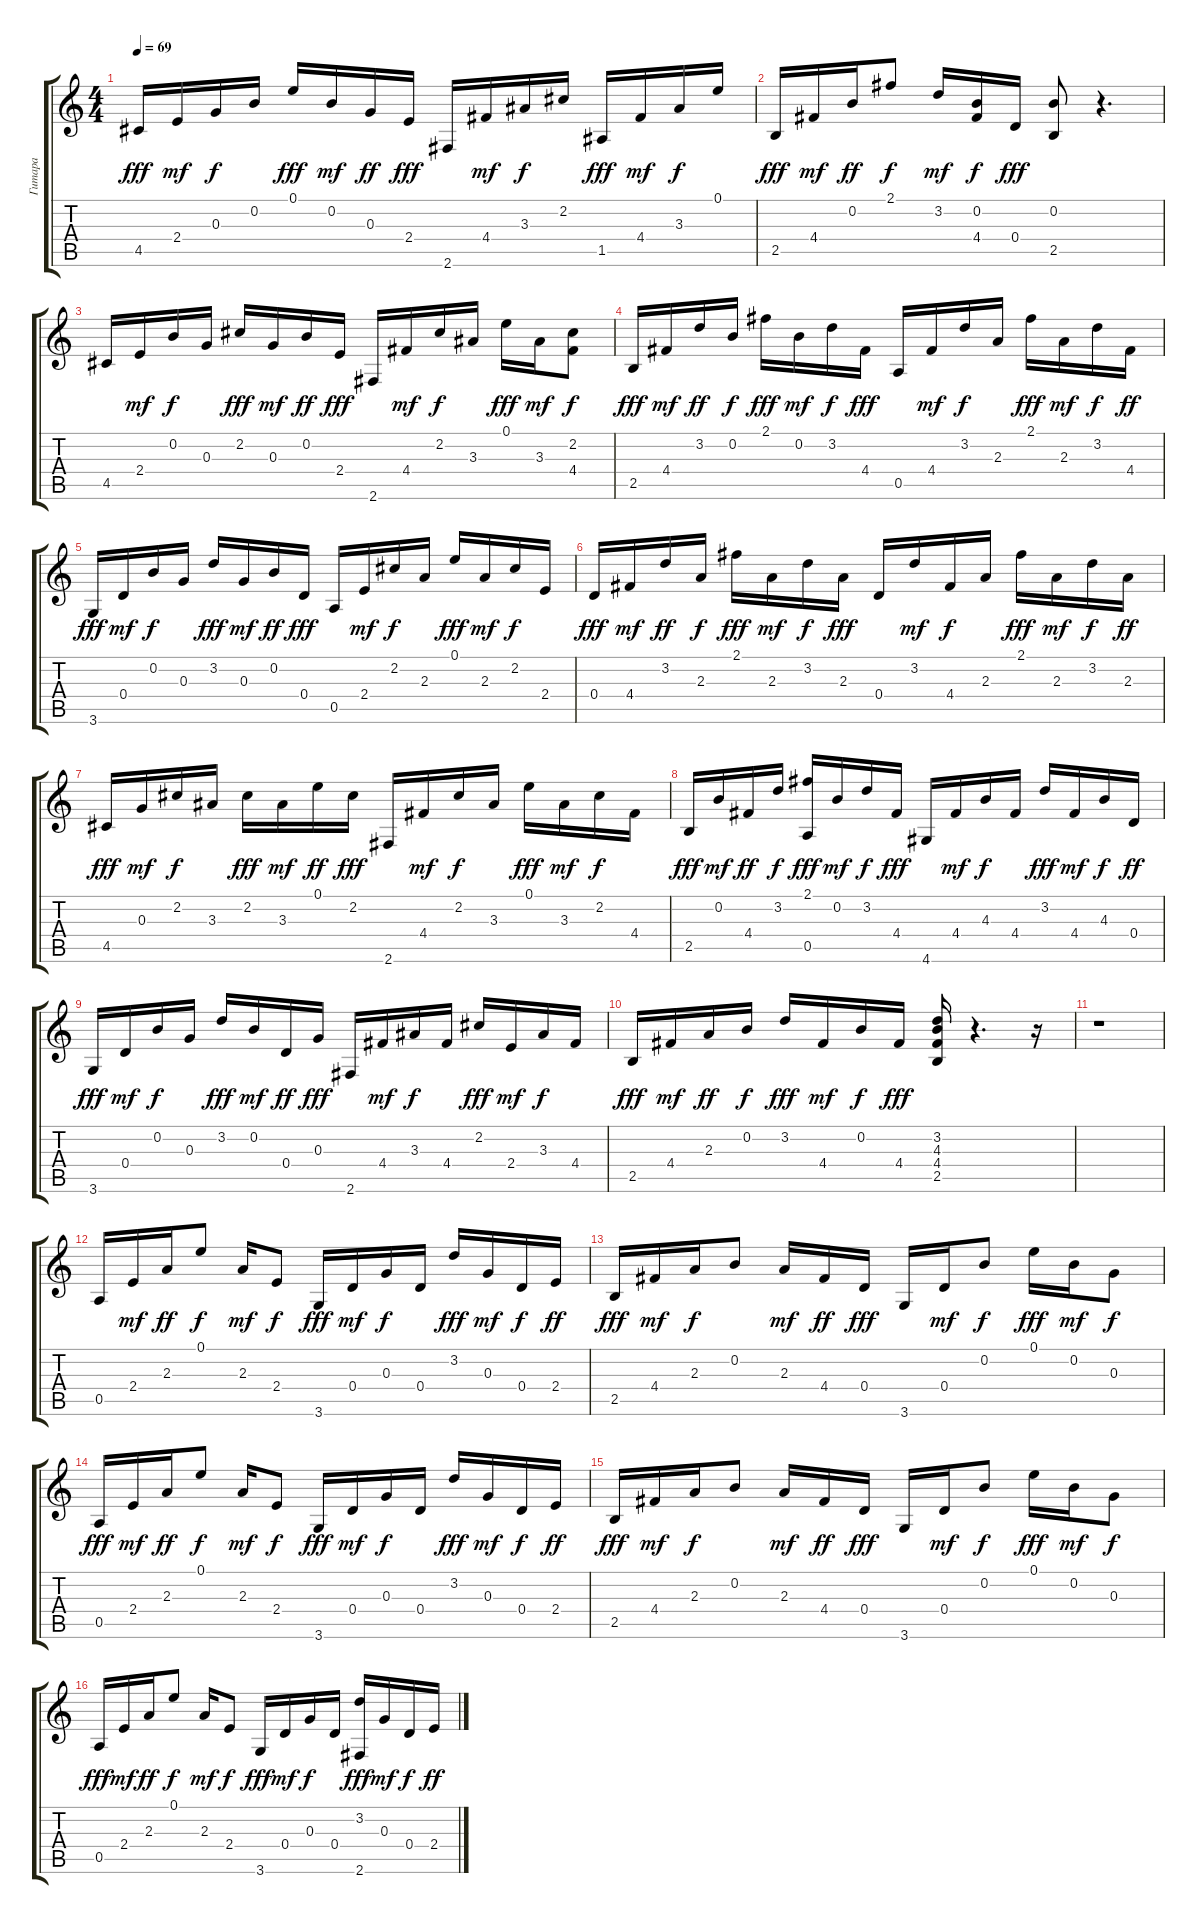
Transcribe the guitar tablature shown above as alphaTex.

\track ("Гитара" "Гитара") {instrument electricguitarclean}
\staff {score tabs}
\tuning (E4 B3 G3 D3 A2 E2) {hide}
\ts (4 4)
\tempo 69
\clef g2
\ks c
4.5.16{dy fff} 2.4.16{dy mf} 0.3.16{dy f} 0.2.16 0.1.16{dy fff} 0.2.16{dy mf} 0.3.16{dy ff} 2.4.16{dy fff} 2.6.16 4.4.16{dy mf} 3.3.16{dy f} 2.2.16 1.5.16{dy fff} 4.4.16{dy mf} 3.3.16{dy f} 0.1.16 |
2.5.16{dy fff} 4.4.16{dy mf} 0.2.16{dy ff} 2.1.8{dy f} 3.2.16{dy mf} (0.2 4.4).16{dy f} 0.4.16{dy fff} (0.2 2.5).8 r.4{d} |
4.5.16 2.4.16{dy mf} 0.2.16{dy f} 0.3.16 2.2.16{dy fff} 0.3.16{dy mf} 0.2.16{dy ff} 2.4.16{dy fff} 2.6.16 4.4.16{dy mf} 2.2.16{dy f} 3.3.16 0.1.16{dy fff} 3.3.16{dy mf} (2.2 4.4).8{dy f} |
2.5.16{dy fff} 4.4.16{dy mf} 3.2.16{dy ff} 0.2.16{dy f} 2.1.16{dy fff} 0.2.16{dy mf} 3.2.16{dy f} 4.4.16{dy fff} 0.5.16 4.4.16{dy mf} 3.2.16{dy f} 2.3.16 2.1.16{dy fff} 2.3.16{dy mf} 3.2.16{dy f} 4.4.16{dy ff} |
3.6.16{dy fff} 0.4.16{dy mf} 0.2.16{dy f} 0.3.16 3.2.16{dy fff} 0.3.16{dy mf} 0.2.16{dy ff} 0.4.16{dy fff} 0.5.16 2.4.16{dy mf} 2.2.16{dy f} 2.3.16 0.1.16{dy fff} 2.3.16{dy mf} 2.2.16{dy f} 2.4.16 |
0.4.16{dy fff} 4.4.16{dy mf} 3.2.16{dy ff} 2.3.16{dy f} 2.1.16{dy fff} 2.3.16{dy mf} 3.2.16{dy f} 2.3.16{dy fff} 0.4.16 3.2.16{dy mf} 4.4.16{dy f} 2.3.16 2.1.16{dy fff} 2.3.16{dy mf} 3.2.16{dy f} 2.3.16{dy ff} |
4.5.16{dy fff} 0.3.16{dy mf} 2.2.16{dy f} 3.3.16 2.2.16{dy fff} 3.3.16{dy mf} 0.1.16{dy ff} 2.2.16{dy fff} 2.6.16 4.4.16{dy mf} 2.2.16{dy f} 3.3.16 0.1.16{dy fff} 3.3.16{dy mf} 2.2.16{dy f} 4.4.16 |
2.5.16{dy fff} 0.2.16{dy mf} 4.4.16{dy ff} 3.2.16{dy f} (2.1 0.5).16{dy fff} 0.2.16{dy mf} 3.2.16{dy f} 4.4.16{dy fff} 4.6.16 4.4.16{dy mf} 4.3.16{dy f} 4.4.16 3.2.16{dy fff} 4.4.16{dy mf} 4.3.16{dy f} 0.4.16{dy ff} |
3.6.16{dy fff} 0.4.16{dy mf} 0.2.16{dy f} 0.3.16 3.2.16{dy fff} 0.2.16{dy mf} 0.4.16{dy ff} 0.3.16{dy fff} 2.6.16 4.4.16{dy mf} 3.3.16{dy f} 4.4.16 2.2.16{dy fff} 2.4.16{dy mf} 3.3.16{dy f} 4.4.16 |
2.5.16{dy fff} 4.4.16{dy mf} 2.3.16{dy ff} 0.2.16{dy f} 3.2.16{dy fff} 4.4.16{dy mf} 0.2.16{dy f} 4.4.16{dy fff} (3.2 4.3 4.4 2.5).16 r.4{d} r.16 |
r.1 |
0.5.16 2.4.16{dy mf} 2.3.16{dy ff} 0.1.8{dy f} 2.3.16{dy mf} 2.4.8{dy f} 3.6.16{dy fff} 0.4.16{dy mf} 0.3.16{dy f} 0.4.16 3.2.16{dy fff} 0.3.16{dy mf} 0.4.16{dy f} 2.4.16{dy ff} |
2.5.16{dy fff} 4.4.16{dy mf} 2.3.16{dy f} 0.2.8 2.3.16{dy mf} 4.4.16{dy ff} 0.4.16{dy fff} 3.6.16 0.4.16{dy mf} 0.2.8{dy f} 0.1.16{dy fff} 0.2.16{dy mf} 0.3.8{dy f} |
0.5.16{dy fff} 2.4.16{dy mf} 2.3.16{dy ff} 0.1.8{dy f} 2.3.16{dy mf} 2.4.8{dy f} 3.6.16{dy fff} 0.4.16{dy mf} 0.3.16{dy f} 0.4.16 3.2.16{dy fff} 0.3.16{dy mf} 0.4.16{dy f} 2.4.16{dy ff} |
2.5.16{dy fff} 4.4.16{dy mf} 2.3.16{dy f} 0.2.8 2.3.16{dy mf} 4.4.16{dy ff} 0.4.16{dy fff} 3.6.16 0.4.16{dy mf} 0.2.8{dy f} 0.1.16{dy fff} 0.2.16{dy mf} 0.3.8{dy f} |
0.5.16{dy fff} 2.4.16{dy mf} 2.3.16{dy ff} 0.1.8{dy f} 2.3.16{dy mf} 2.4.8{dy f} 3.6.16{dy fff} 0.4.16{dy mf} 0.3.16{dy f} 0.4.16 (3.2 2.6).16{dy fff} 0.3.16{dy mf} 0.4.16{dy f} 2.4.16{dy ff}
